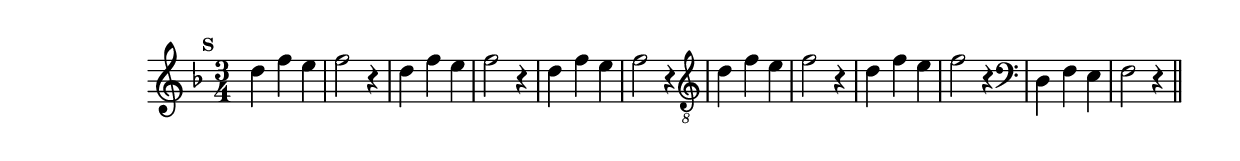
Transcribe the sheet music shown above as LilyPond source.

%% -*- coding: utf-8 -*-
\version "2.14.1"

%% \header { texidoc="Perguntas e Respostas"}

\relative c'' {

  \override Staff.TimeSignature #'style = #'()
  \time 3/4 
  \override Score.BarNumber #'transparent = ##t
  \override Score.RehearsalMark #'font-size = #-2
  \override Score.BarNumber #'transparent = ##t
  \set Score.markFormatter = #format-mark-numbers
  \key d \minor

  \mark 18

  %% CAVAQUINHO - BANJO
  \tag #'cv {
    d4 f e | f2 r4 
  }

  %% BANDOLIM
  \tag #'bd {
    d4 f e | f2 r4 
  }

  %% VIOLA
  \tag #'va {
    d4 f e | f2 r4 
  }

  %% VIOLÃO TENOR
  \tag #'vt {
    \clef "G_8"
    d,4 f e | f2 r4           
  }

  %% VIOLÃO
  \tag #'vi {
    \clef "G_8"
    d4 f e | f2 r4 
  }

  %% BAIXO - BAIXOLÃO
  \tag #'bx {
    \clef bass
    d,4 f e | f2 r4            
  }


  %% END DOCUMENT
  \bar "||"
}
